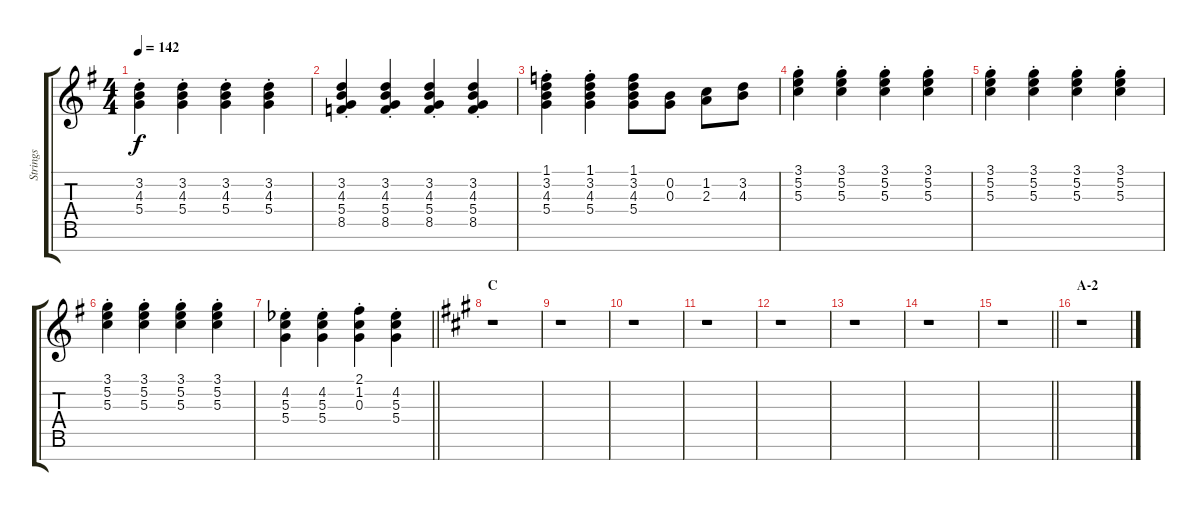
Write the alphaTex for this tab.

\track ("Strings" "Strings") {instrument stringensemble1}
\staff {score tabs}
\tuning (E5 B4 G4 D4 A3 E3 B2) {hide}
\ts (4 4)
\tempo 142
\clef g2
\ks g
(3.2{st} 4.3{st} 5.4{st}).4{dy f} (3.2{st} 4.3{st} 5.4{st}).4 (3.2{st} 4.3{st} 5.4{st}).4 (3.2{st} 4.3{st} 5.4{st}).4 |
(3.2{st} 4.3{st} 5.4{st} 8.5{st}).4 (3.2{st} 4.3{st} 5.4{st} 8.5{st}).4 (3.2{st} 4.3{st} 5.4{st} 8.5{st}).4 (3.2{st} 4.3{st} 5.4{st} 8.5{st}).4 |
(1.1{st} 3.2{st} 4.3{st} 5.4{st}).4 (1.1{st} 3.2{st} 4.3{st} 5.4{st}).4 (1.1 3.2 4.3 5.4).8 (0.2 0.3).8 (1.2 2.3).8 (3.2 4.3).8 |
(3.1{st} 5.2{st} 5.3{st}).4 (3.1{st} 5.2{st} 5.3{st}).4 (3.1{st} 5.2{st} 5.3{st}).4 (3.1{st} 5.2{st} 5.3{st}).4 |
(3.1{st} 5.2{st} 5.3{st}).4 (3.1{st} 5.2{st} 5.3{st}).4 (3.1{st} 5.2{st} 5.3{st}).4 (3.1{st} 5.2{st} 5.3{st}).4 |
(3.1{st} 5.2{st} 5.3{st}).4 (3.1{st} 5.2{st} 5.3{st}).4 (3.1{st} 5.2{st} 5.3{st}).4 (3.1{st} 5.2{st} 5.3{st}).4 |
\barLineRight lightlight
(4.2{st acc b} 5.3{st} 5.4{st}).4 (4.2{st acc b} 5.3{st} 5.4{st}).4 (2.1{st} 1.2{st} 0.3{st}).4 (4.2{st acc b} 5.3{st} 5.4{st}).4 |
\section ("" "C")
\ks a
r.1 |
r.1 |
r.1 |
r.1 |
r.1 |
r.1 |
r.1 |
\barLineRight lightlight
r.1 |
\section ("" "A-2")
r.1
